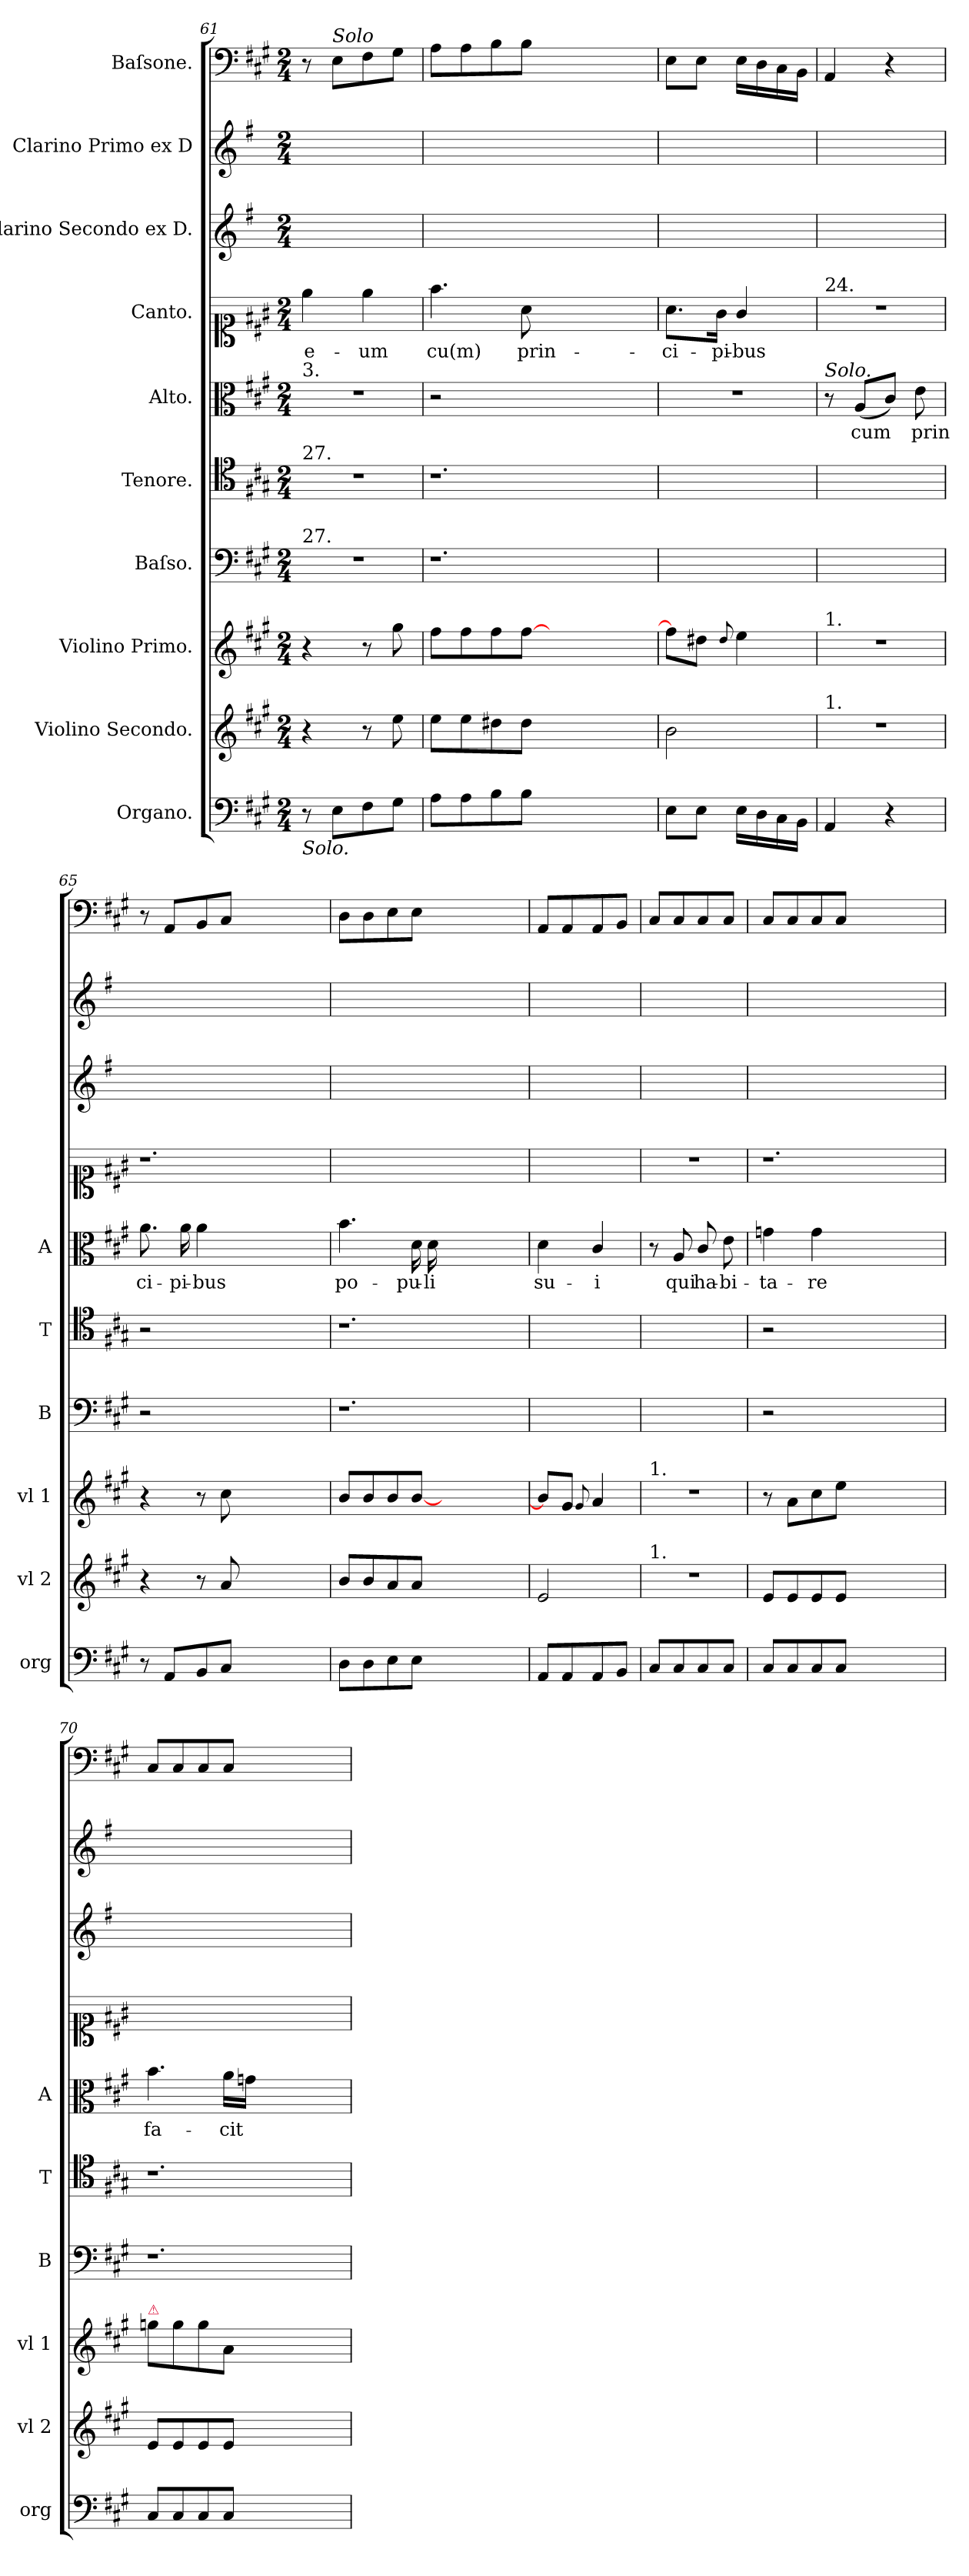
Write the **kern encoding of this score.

**kern	**kern	**dynam	**kern	**dynam	**kern	**kern	**kern	**text	**kern	**text	**kern	**kern	**kern
*part10	*part9	*part9	*part8	*part8	*part7	*part6	*part5	*part5	*part4	*part4	*part3	*part2	*part1
*staff10	*staff9	*staff9	*staff8	*staff8	*staff7	*staff6	*staff5	*staff5	*staff4	*staff4	*staff3	*staff2	*staff1
*I"Organo.	*I"Violino Secondo.	*	*I"Violino Primo.	*	*I"Baſso.	*I"Tenore.	*I"Alto.	*	*I"Canto.	*	*I"Clarino Secondo ex D.	*I"Clarino Primo ex D	*I"Baſsone.
*I'org	*I'vl 2	*	*I'vl 1	*	*I'B	*I'T	*I'A	*	*	*	*	*	*
*clefF4	*clefG2	*	*clefG2	*	*clefF4	*clefC4	*clefC3	*	*clefC1	*	*clefG2	*clefG2	*clefF4
*	*	*	*	*	*	*	*	*	*	*	*ITrd-1c-2	*ITrd-1c-2	*
*k[f#c#g#]	*k[f#c#g#]	*	*k[f#c#g#]	*	*k[f#c#g#]	*k[f#c#g#]	*k[f#c#g#]	*	*k[f#c#g#]	*	*k[f#c#g#]	*k[f#c#g#]	*k[f#c#g#]
*A:	*A:	*	*A:	*	*A:	*A:	*A:	*	*A:	*	*A:	*A:	*A:
*M2/4	*M2/4	*	*M2/4	*	*M2/4	*M2/4	*M2/4	*	*M2/4	*	*M2/4	*M2/4	*M2/4
=61	=61	=61	=61	=61	=61	=61	=61	=61	=61	=61	=61	=61	=61
!	!	!	!	!	!	!	!LO:TX:a:t=3.	!	!	!	!	!	!
!	!	!	!	!	!	!LO:TX:a:t=27.	!	!	!	!	!	!	!
!	!	!	!	!	!LO:TX:a:t=27.	!	!	!	!	!	!	!	!
!LO:TX:b:i:t=Solo.	!	!	!	!	!	!	!	!	!	!	!	!	!
8r	4r	.	4r	.	2r	2r	2r	.	4ee\	e-	2ryy	2ryy	8r
!	!	!	!	!	!	!	!	!	!	!	!	!	!LO:TX:a:i:t=Solo
8E\L	.	.	.	.	.	.	.	.	.	.	.	.	8E\L
8F#\	8r	.	8r	.	.	.	.	.	4ee\	-um	.	.	8F#\
!	!	!LO:DY:b	!	!LO:DY:b	!	!	!	!	!	!	!	!	!
8G#\J	8ee\	pia	8gg#\	pia	.	.	.	.	.	.	.	.	8G#\J
=62	=62	=62	=62	=62	=62	=62	=62	=62	=62	=62	=62	=62	=62
8A\L	8ee\L	.	8ff#\L	.	1.r	1.r	2r	.	4.ff#\	cu(m)	2ryy	2ryy	8A\L
8A\	8ee\	.	8ff#\	.	.	.	.	.	.	.	.	.	8A\
8B\	8dd#X\	.	8ff#\	.	.	.	.	.	.	.	.	.	8B\
8B\J	8dd#\J	.	[8ff#\J	.	.	.	.	.	8a\	prin-	.	.	8B\J
1ryy	1ryy	.	1ryy	.	.	.	1ryy	.	1ryy	.	1ryy	1ryy	1ryy
=63	=63	=63	=63	=63	=63	=63	=63	=63	=63	=63	=63	=63	=63
8E\L	2b\	.	8ff#\L]	.	2ryy	2ryy	2r	.	8.a\L	-ci-	2ryy	2ryy	8E\L
8E\J	.	.	8dd#X\J	.	.	.	.	.	.	.	.	.	8E\J
.	.	.	.	.	.	.	.	.	16g#\Jk	-pi-	.	.	.
.	.	.	8qqdd#/	.	.	.	.	.	.	.	.	.	.
16E\LL	.	.	4ee\	.	.	.	.	.	4g#/	-bus	.	.	16E\LL
16D\	.	.	.	.	.	.	.	.	.	.	.	.	16D\
16C#\	.	.	.	.	.	.	.	.	.	.	.	.	16C#\
16BB\JJ	.	.	.	.	.	.	.	.	.	.	.	.	16BB\JJ
=64	=64	=64	=64	=64	=64	=64	=64	=64	=64	=64	=64	=64	=64
!	!	!	!	!	!	!	!	!	!LO:TX:a:t=24.	!	!	!	!
!	!	!	!	!	!	!	!LO:TX:a:i:t=Solo.	!	!	!	!	!	!
!	!	!	!LO:TX:a:t=1.	!	!	!	!	!	!	!	!	!	!
!	!LO:TX:a:t=1.	!	!	!	!	!	!	!	!	!	!	!	!
4AA/	2r	.	2r	.	2ryy	2ryy	8r	.	2r	.	2ryy	2ryy	4AA/
.	.	.	.	.	.	.	(8A/L	cum	.	.	.	.	.
4r	.	.	.	.	.	.	8c#/J)	.	.	.	.	.	4r
.	.	.	.	.	.	.	8e\	prin	.	.	.	.	.
=65	=65	=65	=65	=65	=65	=65	=65	=65	=65	=65	=65	=65	=65
8r	4r	.	4r	.	2r	2r	8.a\	ci-	1.r	.	2ryy	2ryy	8r
8AA/L	.	.	.	.	.	.	.	.	.	.	.	.	8AA/L
.	.	.	.	.	.	.	16a\	-pi-	.	.	.	.	.
8BB/	8r	.	8r	.	.	.	4a\	-bus	.	.	.	.	8BB/
8C#/J	8a/	.	8cc#\	.	.	.	.	.	.	.	.	.	8C#/J
1ryy	1ryy	.	1ryy	.	1ryy	1ryy	1ryy	.	.	.	1ryy	1ryy	1ryy
=66	=66	=66	=66	=66	=66	=66	=66	=66	=66	=66	=66	=66	=66
8D\L	8b/L	.	8b/L	.	1.r	1.r	4.b\	po-	1.ryy	.	2ryy	2ryy	8D\L
8D\	8b/	.	8b/	.	.	.	.	.	.	.	.	.	8D\
8E\	8a/	.	8b/	.	.	.	.	.	.	.	.	.	8E\
8E\J	8a/J	.	[8b/J	.	.	.	16d\	-pu-	.	.	.	.	8E\J
.	.	.	.	.	.	.	16d\	-li	.	.	.	.	.
1ryy	1ryy	.	1ryy	.	.	.	1ryy	.	.	.	1ryy	1ryy	1ryy
=67	=67	=67	=67	=67	=67	=67	=67	=67	=67	=67	=67	=67	=67
8AA/L	2e/	.	8b/L]	.	2ryy	2ryy	4d\	su-	2ryy	.	2ryy	2ryy	8AA/L
8AA/	.	.	8g#/J	.	.	.	.	.	.	.	.	.	8AA/
.	.	.	8qqg#/	.	.	.	.	.	.	.	.	.	.
8AA/	.	.	4a/	.	.	.	4c#/	-i	.	.	.	.	8AA/
8BB/J	.	.	.	.	.	.	.	.	.	.	.	.	8BB/J
=68	=68	=68	=68	=68	=68	=68	=68	=68	=68	=68	=68	=68	=68
!	!	!	!LO:TX:a:t=1.	!	!	!	!	!	!	!	!	!	!
!	!LO:TX:a:t=1.	!	!	!	!	!	!	!	!	!	!	!	!
8C#/L	2r	.	2r	.	2ryy	2ryy	8r	.	2r	.	2ryy	2ryy	8C#/L
8C#/	.	.	.	.	.	.	8A/	qui	.	.	.	.	8C#/
8C#/	.	.	.	.	.	.	8c#/	ha-	.	.	.	.	8C#/
8C#/J	.	.	.	.	.	.	8e\	-bi-	.	.	.	.	8C#/J
=69	=69	=69	=69	=69	=69	=69	=69	=69	=69	=69	=69	=69	=69
8C#/L	8e/L	.	8r	.	2r	2r	4gn\	-ta-	1.r	.	2ryy	2ryy	8C#/L
8C#/	8e/	.	8a\L	.	.	.	.	.	.	.	.	.	8C#/
8C#/	8e/	.	8cc#\	.	.	.	4g\	-re	.	.	.	.	8C#/
8C#/J	8e/J	.	8ee\J	.	.	.	.	.	.	.	.	.	8C#/J
1ryy	1ryy	.	1ryy	.	1ryy	1ryy	1ryy	.	.	.	1ryy	1ryy	1ryy
=70	=70	=70	=70	=70	=70	=70	=70	=70	=70	=70	=70	=70	=70
!	!	!	!LO:TX:a:color=crimson:t=⚠	!	!	!	!	!	!	!	!	!	!
8C#/L	8e/L	.	8ggn\L	.	1.r	1.r	4.b\	fa-	1.ryy	.	2ryy	2ryy	8C#/L
8C#/	8e/	.	8gg\	.	.	.	.	.	.	.	.	.	8C#/
8C#/	8e/	.	8gg\	.	.	.	.	.	.	.	.	.	8C#/
8C#/J	8e/J	.	8a/J	.	.	.	16a\LL	-cit	.	.	.	.	8C#/J
.	.	.	.	.	.	.	16gn\JJ	.	.	.	.	.	.
1ryy	1ryy	.	1ryy	.	.	.	1ryy	.	.	.	1ryy	1ryy	1ryy
=	=	=	=	=	=	=	=	=	=	=	=	=	=
*-	*-	*-	*-	*-	*-	*-	*-	*-	*-	*-	*-	*-	*-
